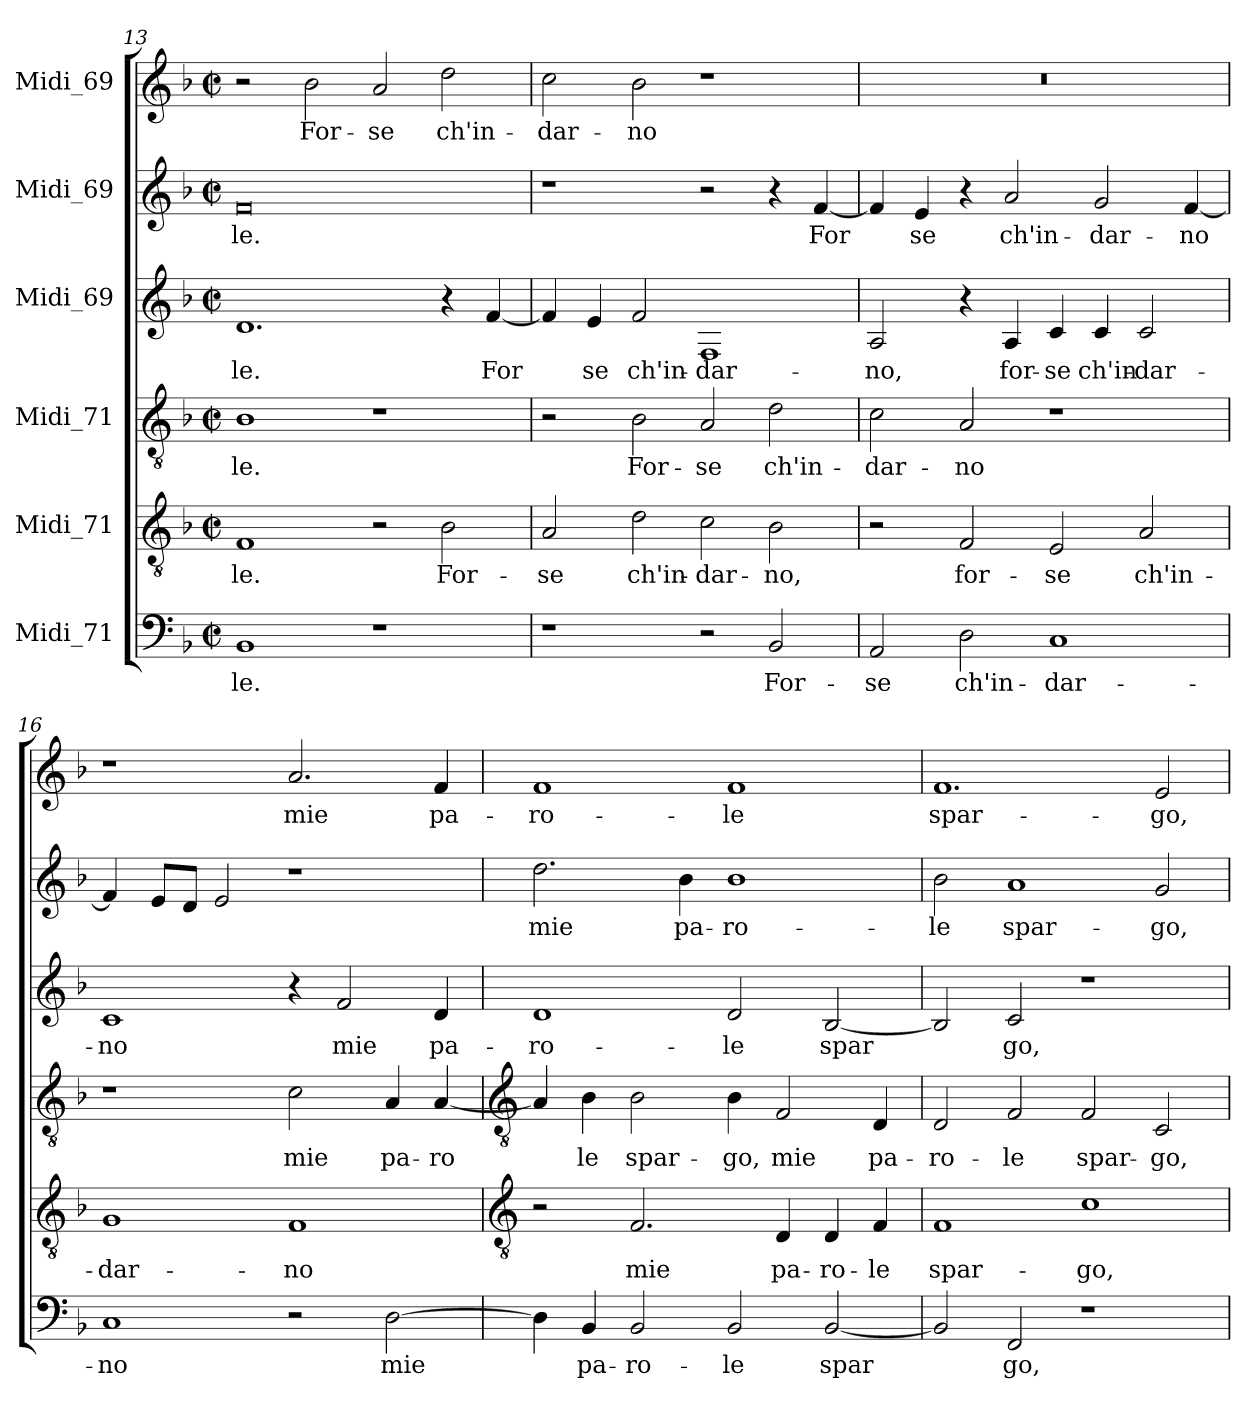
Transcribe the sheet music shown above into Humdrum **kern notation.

**kern	**text	**kern	**text	**kern	**text	**kern	**text	**kern	**text	**kern	**text
*part6	*part6	*part5	*part5	*part4	*part4	*part3	*part3	*part2	*part2	*part1	*part1
*staff6	*staff6	*staff5	*staff5	*staff4	*staff4	*staff3	*staff3	*staff2	*staff2	*staff1	*staff1
*I"Midi_71	*	*I"Midi_71	*	*I"Midi_71	*	*I"Midi_69	*	*I"Midi_69	*	*I"Midi_69	*
!!LO:LB:g=z
*clefF4	*	*clefGv2	*	*clefGv2	*	*clefG2	*	*clefG2	*	*clefG2	*
*k[b-]	*	*k[b-]	*	*k[b-]	*	*k[b-]	*	*k[b-]	*	*k[b-]	*
*F:	*	*F:	*	*F:	*	*F:	*	*F:	*	*F:	*
*M4/2	*	*M4/2	*	*M4/2	*	*M4/2	*	*M4/2	*	*M4/2	*
*met(c|)	*	*met(c|)	*	*met(c|)	*	*met(c|)	*	*met(c|)	*	*met(c|)	*
=13	=13	=13	=13	=13	=13	=13	=13	=13	=13	=13	=13
!	!LO:LY:b	!	!LO:LY:b	!	!LO:LY:b	!	!LO:LY:b	!	!LO:LY:b	!	!
1BB-	-le.	1F	-le.	1B-	le.	1.d	-le.	0f	-le.	2r	.
!	!	!	!	!	!	!	!	!	!	!	!LO:LY:b
.	.	.	.	.	.	.	.	.	.	2b-	For-
!	!	!	!	!	!	!	!	!	!	!	!LO:LY:b
1r	.	2r	.	1r	.	.	.	.	.	2a	-se
!	!	!	!LO:LY:b	!	!	!	!	!	!	!	!LO:LY:b
.	.	2B-	For-	.	.	4r	.	.	.	2dd	ch'in-
!	!	!	!	!	!	!	!LO:LY:b	!	!	!	!
.	.	.	.	.	.	[4f	For	.	.	.	.
=14	=14	=14	=14	=14	=14	=14	=14	=14	=14	=14	=14
!	!	!	!LO:LY:b	!	!	!	!	!	!	!	!LO:LY:b
1r	.	2A	-se	2r	.	4f]	.	1r	.	2cc	-dar-
!	!	!	!	!	!	!	!LO:LY:b	!	!	!	!
.	.	.	.	.	.	4e	se	.	.	.	.
!	!	!	!LO:LY:b	!	!LO:LY:b	!	!LO:LY:b	!	!	!	!LO:LY:b
.	.	2d	ch'in-	2B-	For-	2f	ch'in-	.	.	2b-	-no
!	!	!	!LO:LY:b	!	!LO:LY:b	!	!LO:LY:b	!	!	!	!
2r	.	2c	-dar-	2A	-se	1F	-dar-	2r	.	1r	.
!	!LO:LY:b	!	!LO:LY:b	!	!LO:LY:b	!	!	!	!	!	!
2BB-	For-	2B-	-no,	2d	ch'in-	.	.	4r	.	.	.
!	!	!	!	!	!	!	!	!	!LO:LY:b	!	!
.	.	.	.	.	.	.	.	[4f	For	.	.
=15	=15	=15	=15	=15	=15	=15	=15	=15	=15	=15	=15
!	!LO:LY:b	!	!	!	!LO:LY:b	!	!LO:LY:b	!	!	!	!
2AA	-se	2r	.	2c	-dar-	2A	-no,	4f]	.	0r	.
!	!	!	!	!	!	!	!	!	!LO:LY:b	!	!
.	.	.	.	.	.	.	.	4e	se	.	.
!	!LO:LY:b	!	!LO:LY:b	!	!LO:LY:b	!	!	!	!	!	!
2D	ch'in-	2F	for-	2A	-no	4r	.	4r	.	.	.
!	!	!	!	!	!	!	!LO:LY:b	!	!LO:LY:b	!	!
.	.	.	.	.	.	4A	for-	2a	ch'in-	.	.
!	!LO:LY:b	!	!LO:LY:b	!	!	!	!LO:LY:b	!	!	!	!
1C	-dar-	2E	-se	1r	.	4c	-se	.	.	.	.
!	!	!	!	!	!	!	!LO:LY:b	!	!LO:LY:b	!	!
.	.	.	.	.	.	4c	ch'in-	2g	-dar-	.	.
!	!	!	!LO:LY:b	!	!	!	!LO:LY:b	!	!	!	!
.	.	2A	ch'in-	.	.	2c	-dar-	.	.	.	.
!	!	!	!	!	!	!	!	!	!LO:LY:b	!	!
.	.	.	.	.	.	.	.	[4f	-no	.	.
=16	=16	=16	=16	=16	=16	=16	=16	=16	=16	=16	=16
!	!LO:LY:b	!	!LO:LY:b	!	!	!	!LO:LY:b	!	!	!	!
1C	-no	1G	-dar-	1r	.	1c	-no	4f]	.	1r	.
.	.	.	.	.	.	.	.	8eL	.	.	.
.	.	.	.	.	.	.	.	8dJ	.	.	.
.	.	.	.	.	.	.	.	2e	.	.	.
!	!	!	!LO:LY:b	!	!LO:LY:b	!	!	!	!	!	!LO:LY:b
2r	.	1F	-no	2c	mie	4r	.	1r	.	2.a	mie
!	!	!	!	!	!	!	!LO:LY:b	!	!	!	!
.	.	.	.	.	.	2f	mie	.	.	.	.
!	!LO:LY:b	!	!	!	!LO:LY:b	!	!	!	!	!	!
[2D	mie	.	.	4A	pa-	.	.	.	.	.	.
!	!	!	!	!	!LO:LY:b	!	!LO:LY:b	!	!	!	!LO:LY:b
.	.	.	.	[4A	-ro	4d	pa-	.	.	4f	pa-
!!LO:LB:g=z
=17	=17	=17	=17	=17	=17	=17	=17	=17	=17	=17	=17
*	*	*clefGv2	*	*clefGv2	*	*	*	*	*	*	*
!	!	!	!	!	!	!	!LO:LY:b	!	!LO:LY:b	!	!LO:LY:b
4D]	.	2r	.	4A]	.	1d	-ro-	2.dd	mie	1f	-ro-
!	!LO:LY:b	!	!	!	!LO:LY:b	!	!	!	!	!	!
4BB-	pa-	.	.	4B-	le	.	.	.	.	.	.
!	!LO:LY:b	!	!LO:LY:b	!	!LO:LY:b	!	!	!	!	!	!
2BB-	-ro-	2.F	mie	2B-	spar-	.	.	.	.	.	.
!	!	!	!	!	!	!	!	!	!LO:LY:b	!	!
.	.	.	.	.	.	.	.	4b-	pa-	.	.
!	!LO:LY:b	!	!	!	!LO:LY:b	!	!LO:LY:b	!	!LO:LY:b	!	!LO:LY:b
2BB-	-le	.	.	4B-	-go,	2d	-le	1b-	-ro-	1f	-le
!	!	!	!LO:LY:b	!	!LO:LY:b	!	!	!	!	!	!
.	.	4D	pa-	2F	mie	.	.	.	.	.	.
!	!LO:LY:b	!	!LO:LY:b	!	!	!	!LO:LY:b	!	!	!	!
[2BB-	spar	4D	-ro-	.	.	[2B-	spar	.	.	.	.
!	!	!	!LO:LY:b	!	!LO:LY:b	!	!	!	!	!	!
.	.	4F	-le	4D	pa-	.	.	.	.	.	.
=18	=18	=18	=18	=18	=18	=18	=18	=18	=18	=18	=18
!	!	!	!LO:LY:b	!	!LO:LY:b	!	!	!	!LO:LY:b	!	!LO:LY:b
2BB-]	.	1F	spar-	2D	-ro-	2B-]	.	2b-	-le	1.f	spar-
!	!LO:LY:b	!	!	!	!LO:LY:b	!	!LO:LY:b	!	!LO:LY:b	!	!
2FF	go,	.	.	2F	-le	2c	go,	1a	spar-	.	.
!	!	!	!LO:LY:b	!	!LO:LY:b	!	!	!	!	!	!
1r	.	1c	-go,	2F	spar-	1r	.	.	.	.	.
!	!	!	!	!	!LO:LY:b	!	!	!	!LO:LY:b	!	!LO:LY:b
.	.	.	.	2C	-go,	.	.	2g	-go,	2e	-go,
=	=	=	=	=	=	=	=	=	=	=	=
*-	*-	*-	*-	*-	*-	*-	*-	*-	*-	*-	*-
